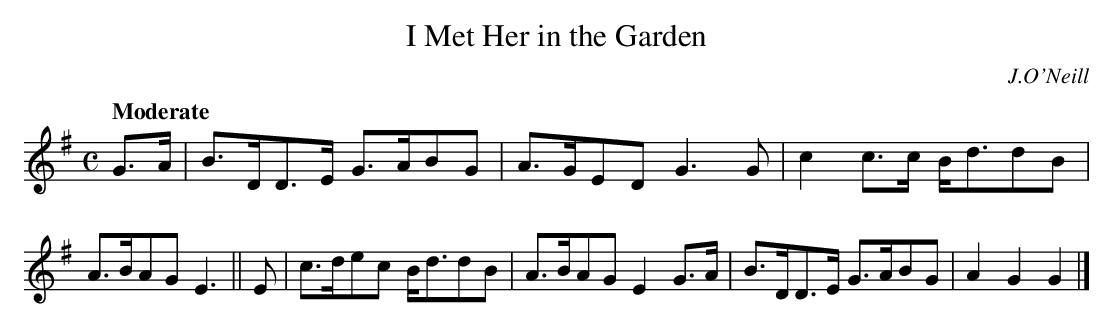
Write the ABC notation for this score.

X:1
T: I Met Her in the Garden
O: J.O'Neill
Q: "Moderate"
M: C
L: 1/8
K: G
 G>A | B>DD>E G>ABG | A>GED G3   G | c2 c>c B<ddB | A>BAG E3 \
|| E | c>dec  B<ddB | A>BAG E2 G>A | B>DD>E G>ABG | A2 G2 G2 |]
